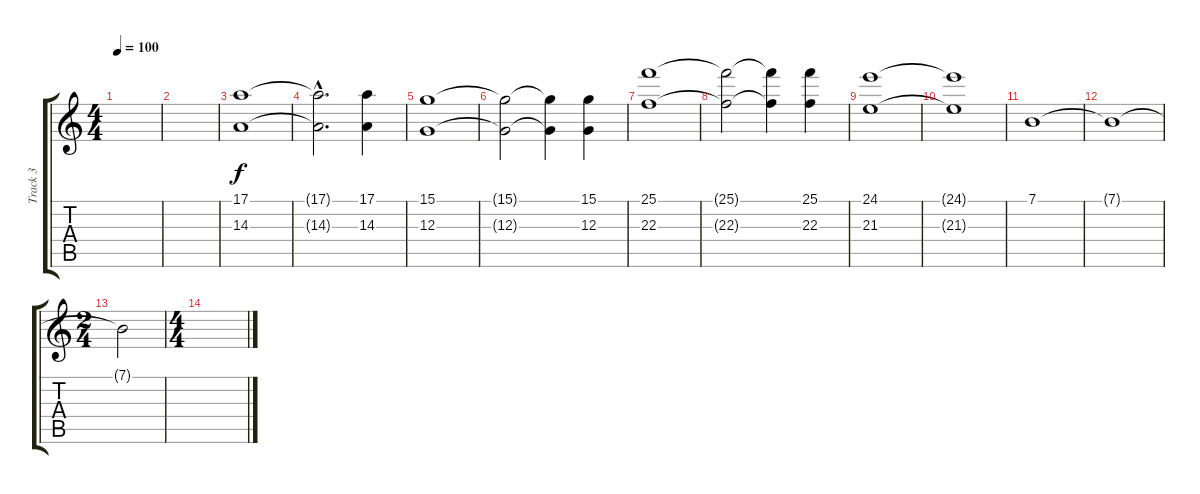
\track ("Track 3" "Track 3") {instrument stringensemble2}
\staff {score tabs}
\tuning (E4 B3 G3 D3 A2 E2) {hide}
\ts (4 4)
\tempo 100
\clef g2
\ks c
|
|
(17.1 14.3).1 |
(17.1{hac t} 14.3{hac t}).2{d} (17.1 14.3).4 |
(15.1 12.3).1 |
(15.1{t} 12.3{t}).2 (15.1{t} 12.3{t}).4 (15.1 12.3).4 |
(25.1 22.3).1 |
(25.1{t} 22.3{t}).2 (25.1{t} 22.3{t}).4 (25.1 22.3).4 |
(24.1 21.3).1 |
(24.1{t} 21.3{t}).1 |
7.1.1 |
7.1{t}.1 |
\ts (2 4)
7.1{t}.2 |
\ts (4 4)
